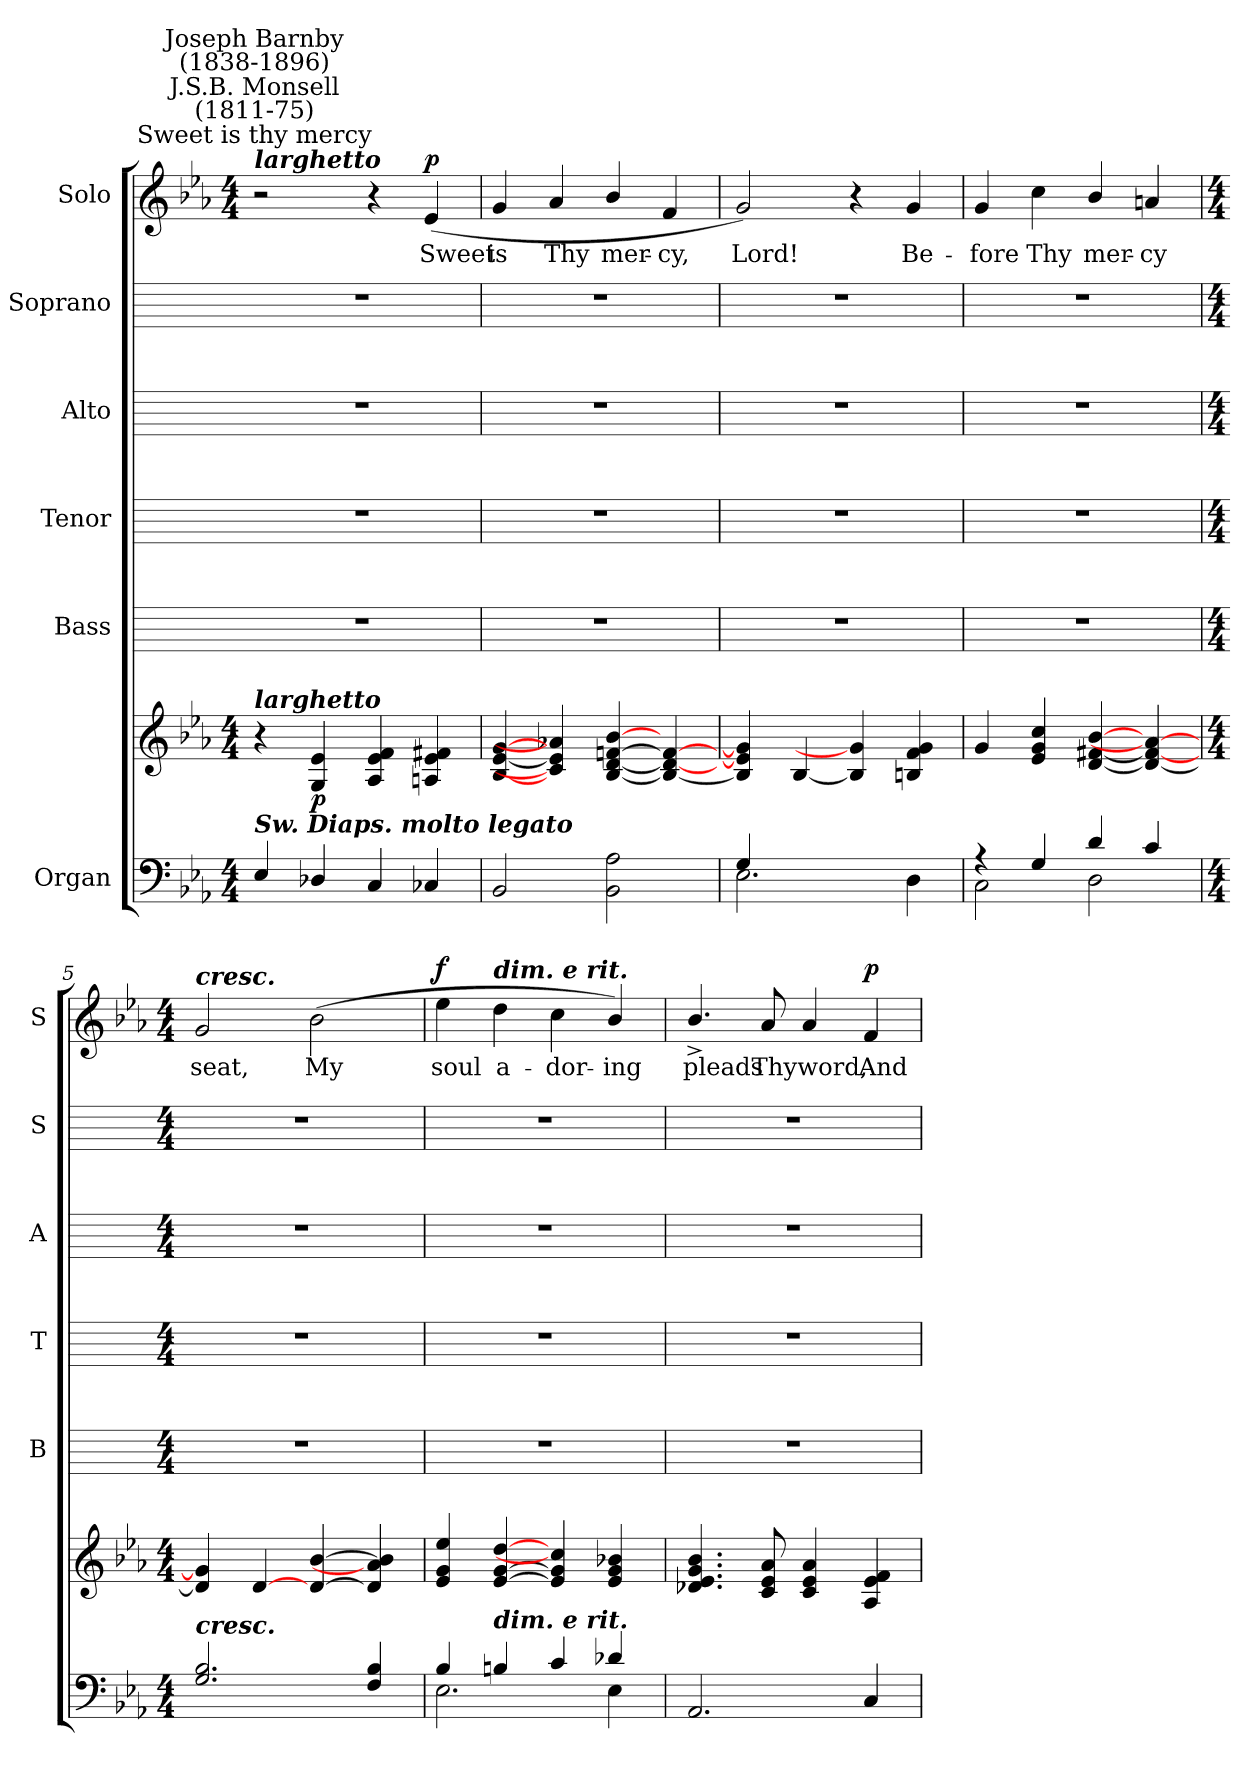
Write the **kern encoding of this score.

**kern	**kern	**dynam	**kern	**kern	**kern	**kern	**kern	**text	**dynam
*part6	*part6	*part6	*part5	*part4	*part3	*part2	*part1	*part1	*part1
*staff7	*staff6	*staff6/7	*staff5	*staff4	*staff3	*staff2	*staff1	*staff1	*staff1
*I"Organ	*	*	*I"Bass	*I"Tenor	*I"Alto	*I"Soprano	*I"Solo	*	*
*	*	*	*I'B	*I'T	*I'A	*I'S	*I'S	*	*
*clefF4	*clefG2	*	*	*	*	*	*clefG2	*	*
*k[b-e-a-]	*k[b-e-a-]	*	*	*	*	*	*k[b-e-a-]	*	*
*E-:	*E-:	*	*	*	*	*	*E-:	*	*
*M4/4	*M4/4	*	*	*	*	*	*M4/4	*	*
=1	=1	=1	=1	=1	=1	=1	=1	=1	=1
*^	*	*	*	*	*	*	*	*	*
!	!	!	!	!	!	!	!	!LO:TX:a:Bi:t=larghetto	!	!
!	!	!	!	!	!	!	!	!LO:TX:a:cj:t=Sweet is thy mercy	!	!
!	!	!	!	!	!	!	!	!LO:TX:a:cj:t=J.S.B. Monsell\n(1811-75)	!	!
!	!	!	!	!	!	!	!	!LO:TX:a:cj:t=Joseph Barnby\n(1838-1896)	!	!
!	!	!LO:TX:b:Bi:t=Sw. Diaps. molto legato	!	!	!	!	!	!	!	!
!	!	!LO:TX:a:Bi:t=larghetto	!	!	!	!	!	!	!	!
4E-/	4ryy	4r	.	1r	1r	1r	1r	2r	.	.
!	!	!	!LO:DY:b	!	!	!	!	!	!	!
4D-X/	4ryy	4G 4e-	p	.	.	.	.	.	.	.
4C/	4ryy	4A- 4e- 4f	.	.	.	.	.	4r	.	.
!	!	!	!	!	!	!	!	!	!LO:LY:b	!LO:DY:b
4C-X/	4ryy	4An 4e- 4f#X	.	.	.	.	.	(<4e-	Sweet	p
=2	=2	=2	=2	=2	=2	=2	=2	=2	=2	=2
!	!	!	!	!	!	!	!	!	!LO:LY:b	!
2BB-/	4ryy	[4B- [4e- [4g	.	1r	1r	1r	1r	4g	is	.
!	!	!	!	!	!	!	!	!	!LO:LY:b	!
.	4ryy	4c] 4e-] 4a-X]	.	.	.	.	.	4a-	Thy	.
!	!	!	!	!	!	!	!	!	!LO:LY:b	!
2BB-\ 2A-\	2ryy	[4B- [4d [4fn [4b-	.	.	.	.	.	4b-/	mer-	.
!	!	!	!	!	!	!	!	!	!LO:LY:b	!
.	.	4B-_ 4d_ 4f_	.	.	.	.	.	4f	-cy,	.
=3	=3	=3	=3	=3	=3	=3	=3	=3	=3	=3
!	!	!	!	!	!	!	!	!	!LO:LY:b	!
4G/	2.E-\	4B-] 4e-] 4g]	.	1r	1r	1r	1r	2g)	Lord!	.
4ryy	.	[4B-	.	.	.	.	.	.	.	.
4ryy	.	4B-] 4g]	.	.	.	.	.	4r	.	.
!	!	!	!	!	!	!	!	!	!LO:LY:b	!
4ryy	4D\	4Bn 4f 4g	.	.	.	.	.	4g	Be-	.
=4	=4	=4	=4	=4	=4	=4	=4	=4	=4	=4
!	!	!	!	!	!	!	!	!	!LO:LY:b	!
4r	2C\	4g	.	1r	1r	1r	1r	4g	-fore	.
!	!	!	!	!	!	!	!	!	!LO:LY:b	!
4G/	.	4e- 4g 4cc	.	.	.	.	.	4cc	Thy	.
!	!	!	!	!	!	!	!	!	!LO:LY:b	!
4d/	2D\	[4d [4f#X [4b-	.	.	.	.	.	4b-/	mer-	.
!	!	!	!	!	!	!	!	!	!LO:LY:b	!
4c/	.	4d_ 4f#_ 4an_	.	.	.	.	.	4an	-cy	.
!!LO:LB:g=z
=5	=5	=5	=5	=5	=5	=5	=5	=5	=5	=5
*M4/4	*	*M4/4	*	*M4/4	*M4/4	*M4/4	*M4/4	*M4/4	*	*
*	*	*^	*	*	*	*	*	*	*	*
!	!	!	!	!	!	!	!	!	!LO:TX:a:Bi:t=cresc.	!	!
!LO:TX:a:Bi:t=cresc.	!	!	!	!	!	!	!	!	!	!	!
!	!	!	!	!	!	!	!	!	!	!LO:LY:b	!
2.G/ 2.B-/	4ryy	4d] 4g]	1ryy	.	1r	1r	1r	1r	2g	seat,	.
.	4ryy	[4d	.	.	.	.	.	.	.	.	.
!	!	!	!	!	!	!	!	!	!	!LO:LY:b	!
.	4ryy	[4d [4b-	.	.	.	.	.	.	(>2b-	My	.
4F/ 4B-/	4ryy	4d] 4a-] 4b-]	.	.	.	.	.	.	.	.	.
=6	=6	=6	=6	=6	=6	=6	=6	=6	=6	=6	=6
!	!	!	!	!	!	!	!	!	!	!LO:LY:b	!LO:DY:b
4B-/	2.E-\	4e- 4g 4ee-	1ryy	.	1r	1r	1r	1r	4ee-	soul	f
!	!	!	!	!	!	!	!	!	!LO:TX:a:Bi:t=dim. e rit.	!	!
!	!	!LO:TX:b:Bi:t=dim. e rit.	!	!	!	!	!	!	!	!	!
!	!	!	!	!	!	!	!	!	!	!LO:LY:b	!
4Bn/	.	[4e- [4g [4dd	.	.	.	.	.	.	4dd	a-	.
!	!	!	!	!	!	!	!	!	!	!LO:LY:b	!
4c/	.	4e-] 4g] 4cc]	.	.	.	.	.	.	4cc	-dor-	.
!	!	!	!	!	!	!	!	!	!	!LO:LY:b	!
4d-X/	4E-\	4e- 4g 4b-X	.	.	.	.	.	.	4b-/)	-ing	.
=7	=7	=7	=7	=7	=7	=7	=7	=7	=7	=7	=7
!	!	!	!	!	!	!	!	!	!	!LO:LY:b	!
2.AA-/	1ryy	4.d-X 4.e- 4.g 4.b-	1ryy	.	1r	1r	1r	1r	4.b-^/	pleads	.
!	!	!	!	!	!	!	!	!	!	!LO:LY:b	!
.	.	8c 8e- 8a-	.	.	.	.	.	.	8a-	Thy	.
!	!	!	!	!	!	!	!	!	!	!LO:LY:b	!
.	.	4c 4e- 4a-	.	.	.	.	.	.	4a-	word,	.
!	!	!	!	!	!	!	!	!	!	!LO:LY:b	!LO:DY:b
4C/	.	4A- 4e- 4f	.	.	.	.	.	.	4f	And	p
*v	*v	*	*	*	*	*	*	*	*	*	*
*	*v	*v	*	*	*	*	*	*	*	*
=	=	=	=	=	=	=	=	=	=
*-	*-	*-	*-	*-	*-	*-	*-	*-	*-
